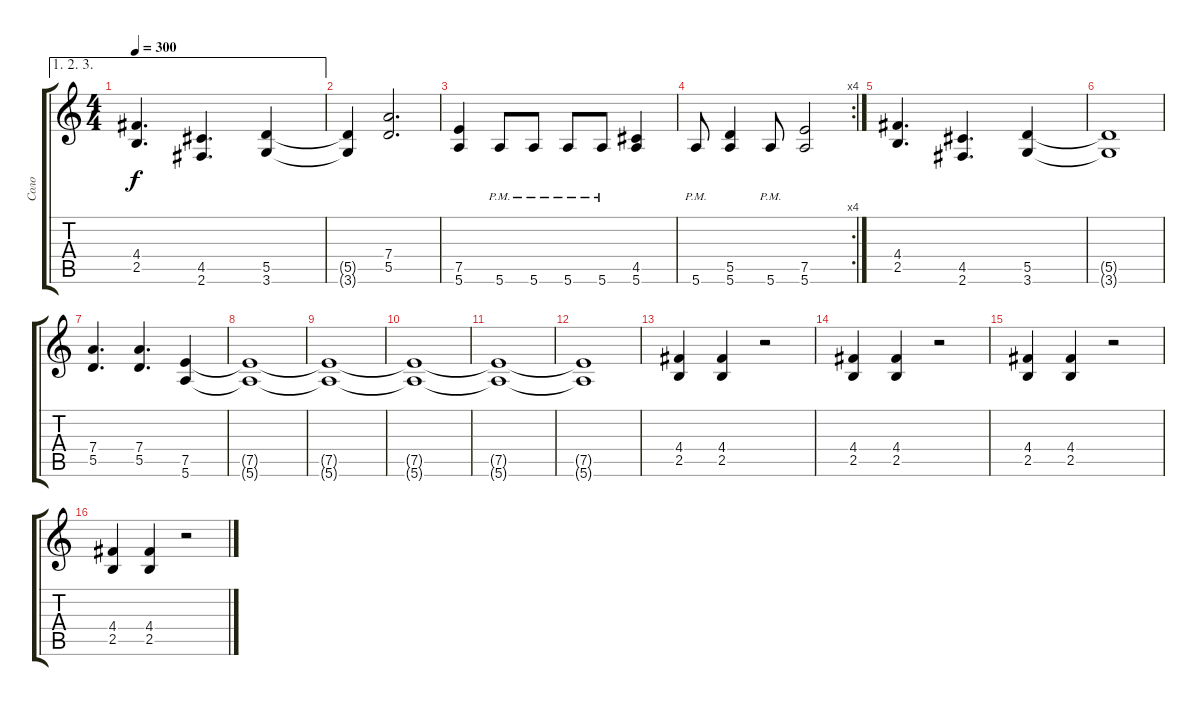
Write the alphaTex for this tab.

\track ("Соло" "Соло") {instrument distortionguitar}
\staff {score tabs}
\tuning (E4 B3 G3 D3 A2 E2) {hide}
\ae (1 2 3)
\ts (4 4)
\tempo 300
\clef g2
\ks c
(4.4 2.5).4{d dy f} (4.5 2.6).4{d} (5.5 3.6).4 |
(5.5{t} 3.6{t}).4 (7.4 5.5).2{d} |
(7.5 5.6).4 5.6{pm}.8 5.6{pm}.8 5.6{pm}.8 5.6{pm}.8 (4.5 5.6).4 |
\rc 4
5.6{pm}.8 (5.5 5.6).4 5.6{pm}.8 (7.5 5.6).2 |
(4.4 2.5).4{d} (4.5 2.6).4{d} (5.5 3.6).4 |
(5.5{t} 3.6{t}).1 |
(7.4 5.5).4{d} (7.4 5.5).4{d} (7.5 5.6).4 |
(7.5{t} 5.6{t}).1 |
(7.5{t} 5.6{t}).1 |
(7.5{t} 5.6{t}).1 |
(7.5{t} 5.6{t}).1 |
(7.5{t} 5.6{t}).1 |
(4.4 2.5).4 (4.4 2.5).4 r.2 |
(4.4 2.5).4 (4.4 2.5).4 r.2 |
(4.4 2.5).4 (4.4 2.5).4 r.2 |
(4.4 2.5).4 (4.4 2.5).4 r.2
